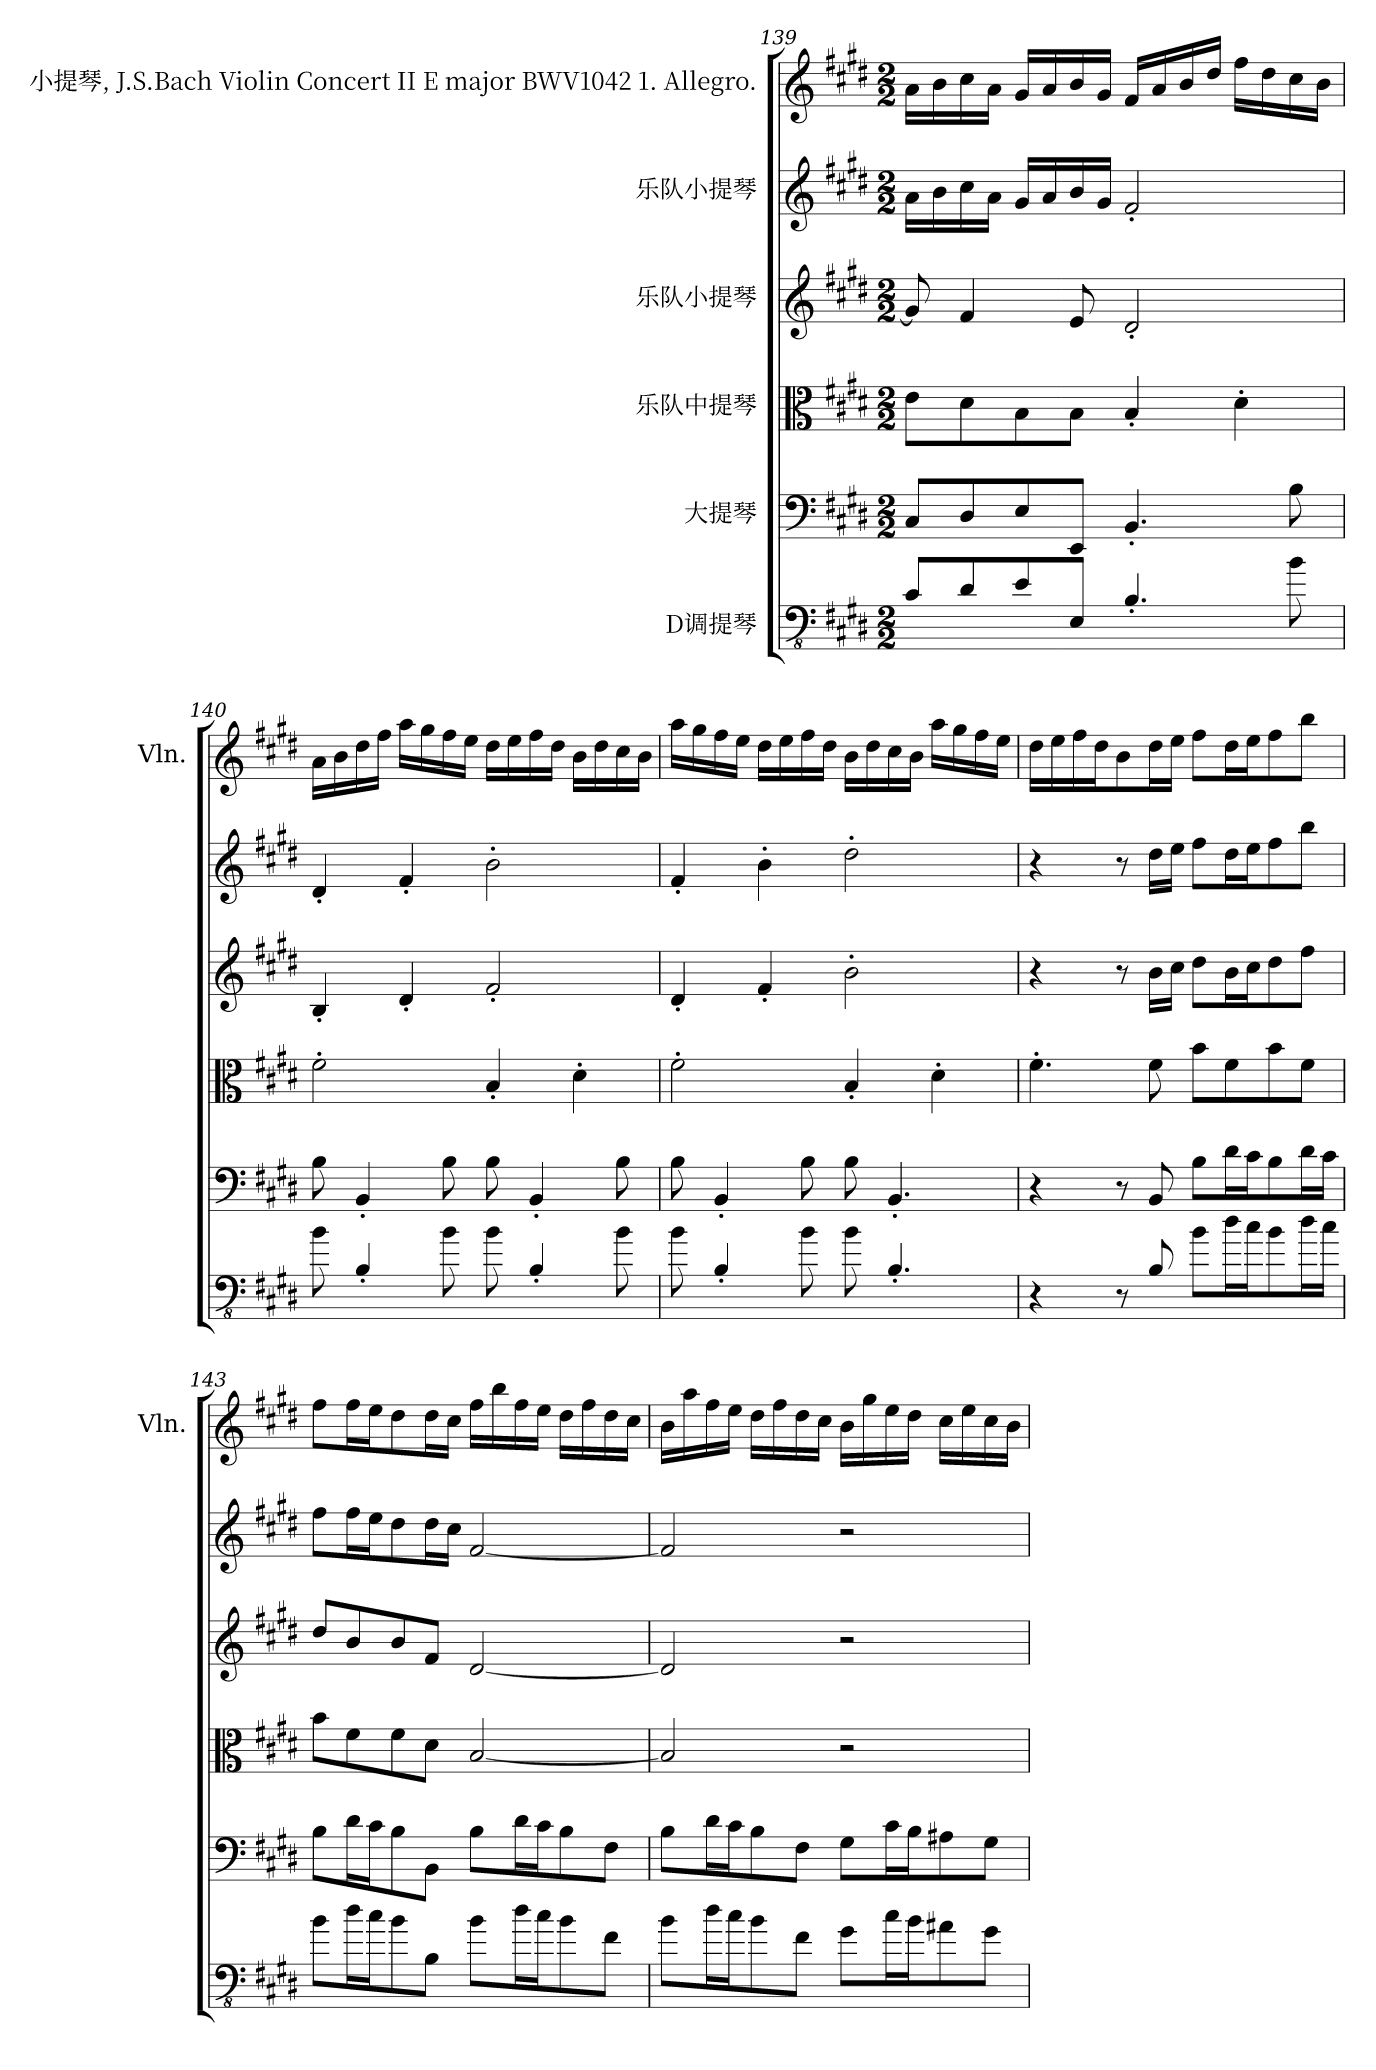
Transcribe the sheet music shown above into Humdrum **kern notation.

**kern	**kern	**kern	**kern	**kern	**kern
*part6	*part5	*part4	*part3	*part2	*part1
*staff6	*staff5	*staff4	*staff3	*staff2	*staff1
*I"D调提琴	*I"大提琴	*I"乐队中提琴	*I"乐队小提琴	*I"乐队小提琴	*I"小提琴, J.S.Bach Violin Concert II E major BWV1042 1. Allegro.
*	*	*	*	*	*I'Vln.
!!LO:PB:g=z
*clefFv4	*clefF4	*clefC3	*clefG2	*clefG2	*clefG2
*ITrd7c12	*	*	*	*	*
*k[f#c#g#d#]	*k[f#c#g#d#]	*k[f#c#g#d#]	*k[f#c#g#d#]	*k[f#c#g#d#]	*k[f#c#g#d#]
*M2/2	*M2/2	*M2/2	*M2/2	*M2/2	*M2/2
=139	=139	=139	=139	=139	=139
8CC#/L	8C#/L	8e\L	8g#/]	16a\LL	16a\LL
.	.	.	.	16b\	16b\
8DD#/	8D#/	8d#\	4f#/	16cc#\	16cc#\
.	.	.	.	16a\JJ	16a\JJ
8EE/	8E/	8B\	.	16g#/LL	16g#/LL
.	.	.	.	16a/	16a/
8EEE/J	8EE/J	8B\J	8e/	16b/	16b/
.	.	.	.	16g#/JJ	16g#/JJ
4.BBB'/	4.BB'/	4B'/	2d#'/	2f#'/	16f#/LL
.	.	.	.	.	16a/
.	.	.	.	.	16b/
.	.	.	.	.	16dd#/JJ
.	.	4d#'\	.	.	16ff#\LL
.	.	.	.	.	16dd#\
8BB\	8B\	.	.	.	16cc#\
.	.	.	.	.	16b\JJ
=140	=140	=140	=140	=140	=140
8BB\	8B\	2f#'\	4B'/	4d#'/	16a\LL
.	.	.	.	.	16b\
4BBB'/	4BB'/	.	.	.	16dd#\
.	.	.	.	.	16ff#\JJ
.	.	.	4d#'/	4f#'/	16aa\LL
.	.	.	.	.	16gg#\
8BB\	8B\	.	.	.	16ff#\
.	.	.	.	.	16ee\JJ
8BB\	8B\	4B'/	2f#'/	2b'\	16dd#\LL
.	.	.	.	.	16ee\
4BBB'/	4BB'/	.	.	.	16ff#\
.	.	.	.	.	16dd#\JJ
.	.	4d#'\	.	.	16b\LL
.	.	.	.	.	16dd#\
8BB\	8B\	.	.	.	16cc#\
.	.	.	.	.	16b\JJ
!!LO:LB:g=z
=141	=141	=141	=141	=141	=141
8BB\	8B\	2f#'\	4d#'/	4f#'/	16aa\LL
.	.	.	.	.	16gg#\
4BBB'/	4BB'/	.	.	.	16ff#\
.	.	.	.	.	16ee\JJ
.	.	.	4f#'/	4b'\	16dd#\LL
.	.	.	.	.	16ee\
8BB\	8B\	.	.	.	16ff#\
.	.	.	.	.	16dd#\JJ
8BB\	8B\	4B'/	2b'\	2dd#'\	16b\LL
.	.	.	.	.	16dd#\
4.BBB'/	4.BB'/	.	.	.	16cc#\
.	.	.	.	.	16b\JJ
.	.	4d#'\	.	.	16aa\LL
.	.	.	.	.	16gg#\
.	.	.	.	.	16ff#\
.	.	.	.	.	16ee\JJ
=142	=142	=142	=142	=142	=142
4r	4r	4.f#'\	4r	4r	16dd#\LL
.	.	.	.	.	16ee\
.	.	.	.	.	16ff#\
.	.	.	.	.	16dd#\J
8r	8r	.	8r	8r	8b\
8BBB/	8BB/	8f#\	16b\LL	16dd#\LL	16dd#\L
.	.	.	16cc#\JJ	16ee\JJ	16ee\JJ
8BB\L	8B\L	8b\L	8dd#\L	8ff#\L	8ff#\L
16D#\L	16d#\L	8f#\	16b\L	16dd#\L	16dd#\L
16C#\J	16c#\J	.	16cc#\J	16ee\J	16ee\J
8BB\	8B\	8b\	8dd#\	8ff#\	8ff#\
16D#\L	16d#\L	8f#\J	8ff#\J	8bb\J	8bb\J
16C#\JJ	16c#\JJ	.	.	.	.
!!LO:PB:g=z
=143	=143	=143	=143	=143	=143
8BB\L	8B\L	8b\L	8dd#/L	8ff#\L	8ff#\L
16D#\L	16d#\L	8f#\	8b/	16ff#\L	16ff#\L
16C#\J	16c#\J	.	.	16ee\J	16ee\J
8BB\	8B\	8f#\	8b/	8dd#\	8dd#\
8BBB\J	8BB\J	8d#\J	8f#/J	16dd#\L	16dd#\L
.	.	.	.	16cc#\JJ	16cc#\JJ
8BB\L	8B\L	[2B/	[2d#/	[2f#/	16ff#\LL
.	.	.	.	.	16bb\
16D#\L	16d#\L	.	.	.	16ff#\
16C#\J	16c#\J	.	.	.	16ee\JJ
8BB\	8B\	.	.	.	16dd#\LL
.	.	.	.	.	16ff#\
8FF#\J	8F#\J	.	.	.	16dd#\
.	.	.	.	.	16cc#\JJ
=144	=144	=144	=144	=144	=144
8BB\L	8B\L	2B/]	2d#/]	2f#/]	16b\LL
.	.	.	.	.	16aa\
16D#\L	16d#\L	.	.	.	16ff#\
16C#\J	16c#\J	.	.	.	16ee\JJ
8BB\	8B\	.	.	.	16dd#\LL
.	.	.	.	.	16ff#\
8FF#\J	8F#\J	.	.	.	16dd#\
.	.	.	.	.	16cc#\JJ
8GG#\L	8G#\L	2r	2r	2r	16b\LL
.	.	.	.	.	16gg#\
16C#\L	16c#\L	.	.	.	16ee\
16BB\J	16B\J	.	.	.	16dd#\JJ
8AA#X\	8A#X\	.	.	.	16cc#\LL
.	.	.	.	.	16ee\
8GG#\J	8G#\J	.	.	.	16cc#\
.	.	.	.	.	16b\JJ
=	=	=	=	=	=
*-	*-	*-	*-	*-	*-
